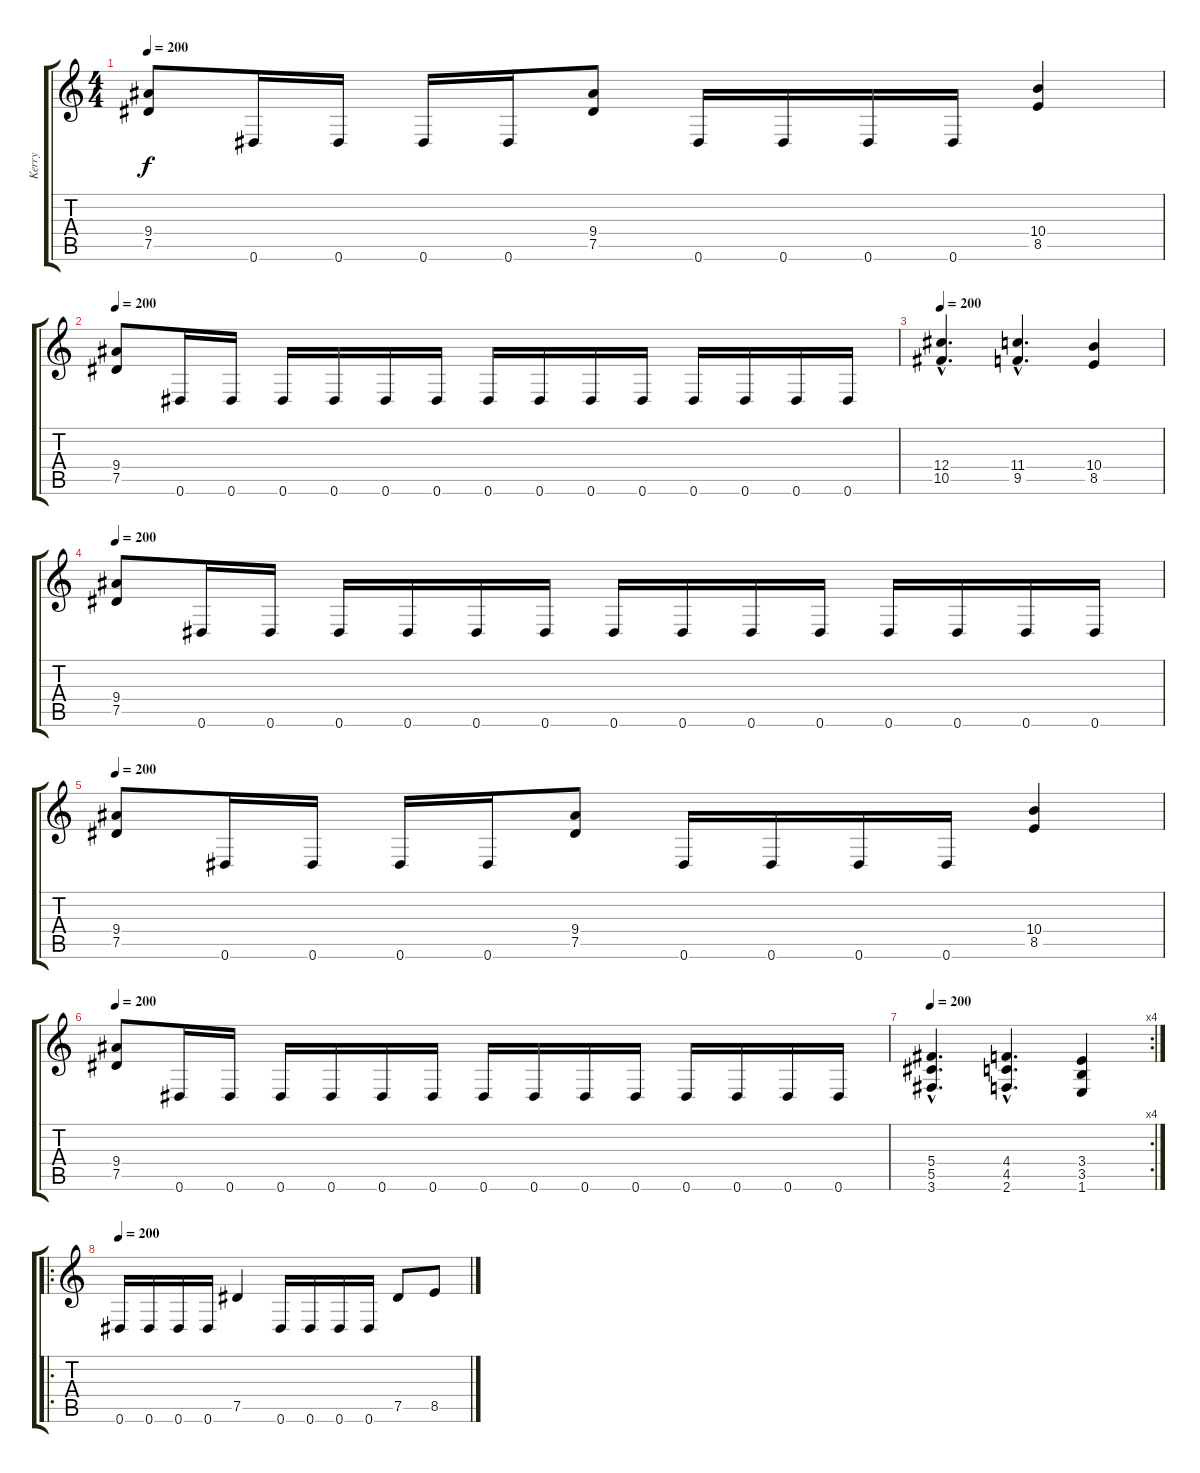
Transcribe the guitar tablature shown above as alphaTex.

\track ("Kerry" "Kerry") {instrument distortionguitar}
\staff {score tabs}
\tuning (Eb4 Bb3 Gb3 Db3 Ab2 Eb2) {hide}
\ts (4 4)
\tempo 200
\clef g2
\ks c
(9.4 7.5).8{dy f} 0.6.16 0.6.16 0.6.16 0.6.16 (9.4 7.5).8 0.6.16 0.6.16 0.6.16 0.6.16 (10.4 8.5).4 |
\tempo 200
(9.4 7.5).8 0.6.16 0.6.16 0.6.16 0.6.16 0.6.16 0.6.16 0.6.16 0.6.16 0.6.16 0.6.16 0.6.16 0.6.16 0.6.16 0.6.16 |
\tempo 200
(12.4{hac} 10.5{hac}).4{d} (11.4{hac} 9.5{hac}).4{d} (10.4 8.5).4 |
\tempo 200
(9.4 7.5).8 0.6.16 0.6.16 0.6.16 0.6.16 0.6.16 0.6.16 0.6.16 0.6.16 0.6.16 0.6.16 0.6.16 0.6.16 0.6.16 0.6.16 |
\tempo 200
(9.4 7.5).8 0.6.16 0.6.16 0.6.16 0.6.16 (9.4 7.5).8 0.6.16 0.6.16 0.6.16 0.6.16 (10.4 8.5).4 |
\tempo 200
(9.4 7.5).8 0.6.16 0.6.16 0.6.16 0.6.16 0.6.16 0.6.16 0.6.16 0.6.16 0.6.16 0.6.16 0.6.16 0.6.16 0.6.16 0.6.16 |
\rc 4
\tempo 200
(5.4{hac} 5.5{hac} 3.6{hac}).4{d} (4.4{hac} 4.5{hac} 2.6{hac}).4{d} (3.4 3.5 1.6).4 |
\ro
\tempo 200
0.6.16 0.6.16 0.6.16 0.6.16 7.5.4 0.6.16 0.6.16 0.6.16 0.6.16 7.5.8 8.5.8
